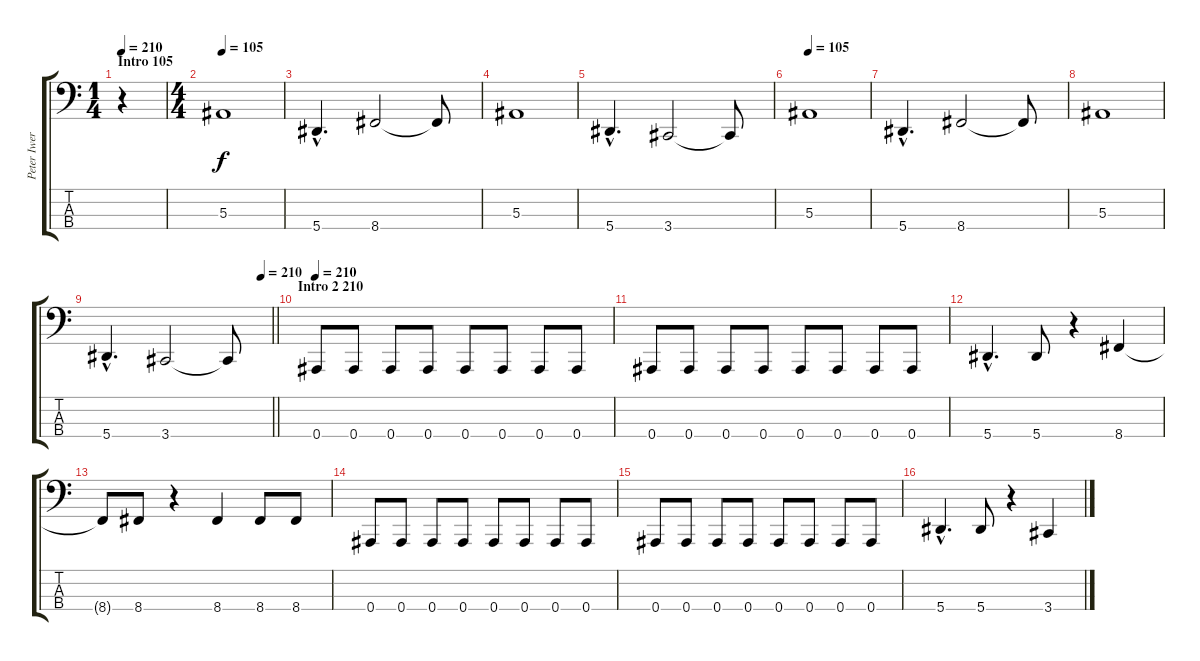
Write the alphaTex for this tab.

\track ("Peter Iwers" "Peter Iwer") {instrument electricbassfinger}
\staff {score tabs}
\tuning (Eb2 Bb1 F1 Bb0) {hide}
\ts (1 4)
\section ("" "Intro 105")
\tempo 210
\tempo 105
\tempo 210
\clef f4
\ks c
r.4{dy f instrument electricbassfinger} |
\ts (4 4)
\tempo 105
5.3.1 |
5.4{hac}.4{d} 8.4.2 8.4{t}.8 |
5.3.1 |
5.4{hac}.4{d} 3.4.2 3.4{t}.8 |
\tempo 105
5.3.1 |
5.4{hac}.4{d} 8.4.2 8.4{t}.8 |
5.3.1 |
\tempo (210 0.9375)
\barLineRight lightlight
5.4{hac}.4{d} 3.4.2 3.4{t}.8 |
\section ("" "Intro 2 210")
\tempo 210
0.4.8 0.4.8 0.4.8 0.4.8 0.4.8 0.4.8 0.4.8 0.4.8 |
0.4.8 0.4.8 0.4.8 0.4.8 0.4.8 0.4.8 0.4.8 0.4.8 |
5.4{hac}.4{d} 5.4.8 r.4 8.4.4 |
8.4{t}.8 8.4.8 r.4 8.4.4 8.4.8 8.4.8 |
0.4.8 0.4.8 0.4.8 0.4.8 0.4.8 0.4.8 0.4.8 0.4.8 |
0.4.8 0.4.8 0.4.8 0.4.8 0.4.8 0.4.8 0.4.8 0.4.8 |
5.4{hac}.4{d} 5.4.8 r.4 3.4.4
